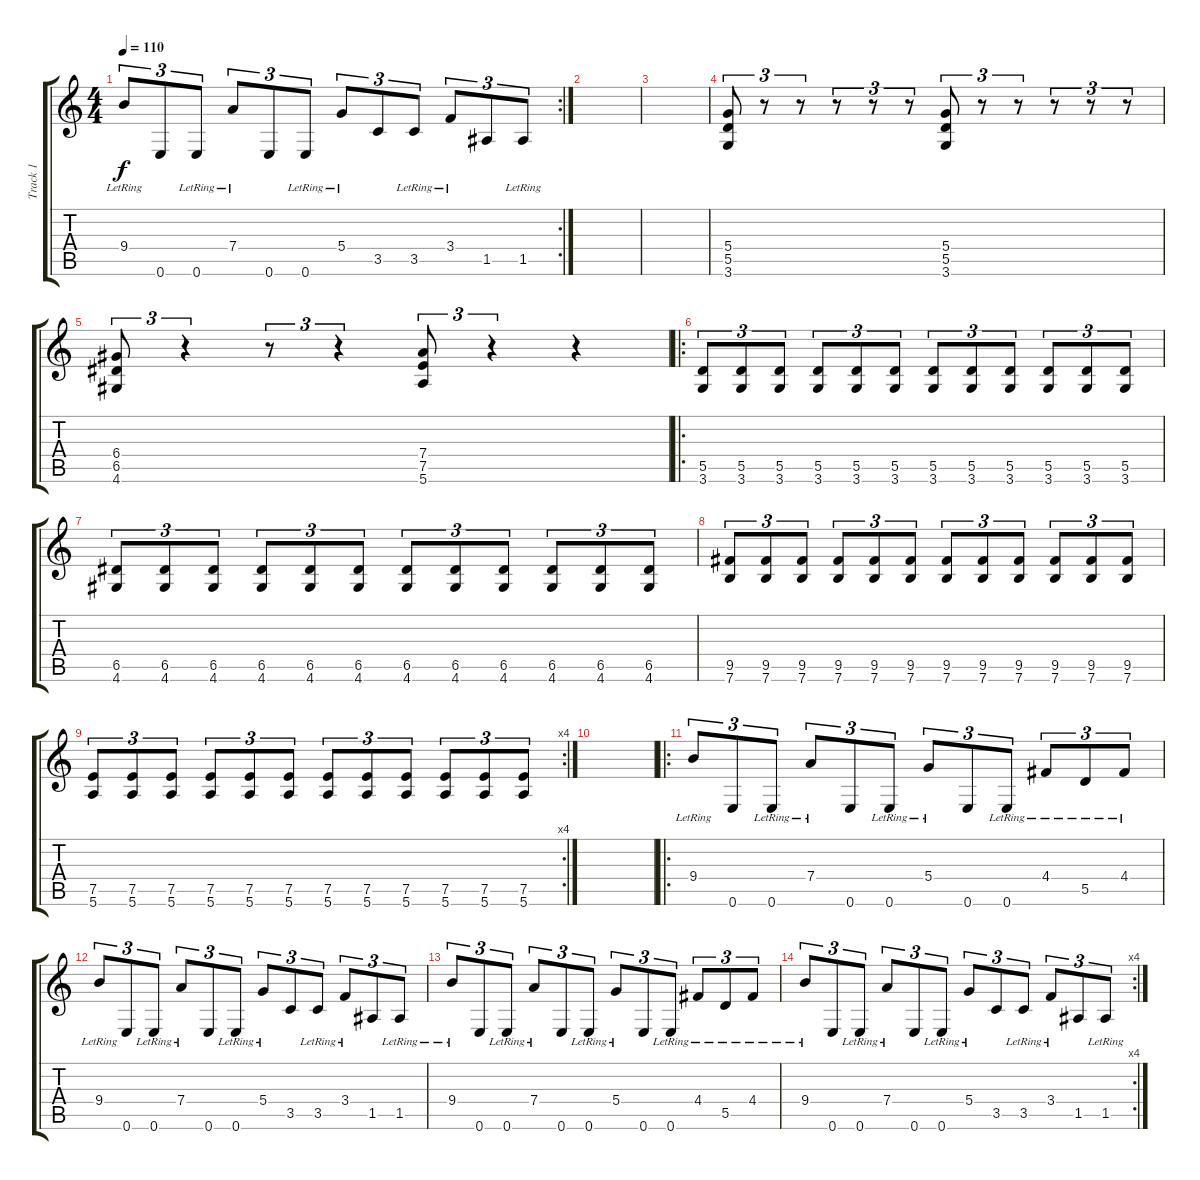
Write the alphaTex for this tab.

\track ("Track 1" "Track 1") {instrument acousticguitarsteel}
\staff {score tabs}
\tuning (E4 B3 G3 D3 A2 E2) {hide}
\rc 2
\ts (4 4)
\tempo 110
\clef g2
\ks c
9.4{lr}.8{tu (3 2) dy f} 0.6.8{tu (3 2)} 0.6{lr}.8{tu (3 2)} 7.4{lr}.8{tu (3 2)} 0.6.8{tu (3 2)} 0.6{lr}.8{tu (3 2)} 5.4{lr}.8{tu (3 2)} 3.5.8{tu (3 2)} 3.5{lr}.8{tu (3 2)} 3.4{lr}.8{tu (3 2)} 1.5.8{tu (3 2)} 1.5{lr}.8{tu (3 2)} |
|
|
(5.4 5.5 3.6).8{tu (3 2)} r.8{tu (3 2)} r.8{tu (3 2)} r.8{tu (3 2)} r.8{tu (3 2)} r.8{tu (3 2)} (5.4 5.5 3.6).8{tu (3 2)} r.8{tu (3 2)} r.8{tu (3 2)} r.8{tu (3 2)} r.8{tu (3 2)} r.8{tu (3 2)} |
(6.4 6.5 4.6).8{tu (3 2)} r.4{tu (3 2)} r.8{tu (3 2)} r.4{tu (3 2)} (7.4 7.5 5.6).8{tu (3 2)} r.4{tu (3 2)} r.4 |
\ro
(5.5 3.6).8{tu (3 2) volume 14 instrument overdrivenguitar} (5.5 3.6).8{tu (3 2)} (5.5 3.6).8{tu (3 2)} (5.5 3.6).8{tu (3 2)} (5.5 3.6).8{tu (3 2)} (5.5 3.6).8{tu (3 2)} (5.5 3.6).8{tu (3 2)} (5.5 3.6).8{tu (3 2)} (5.5 3.6).8{tu (3 2)} (5.5 3.6).8{tu (3 2)} (5.5 3.6).8{tu (3 2)} (5.5 3.6).8{tu (3 2)} |
(6.5 4.6).8{tu (3 2)} (6.5 4.6).8{tu (3 2)} (6.5 4.6).8{tu (3 2)} (6.5 4.6).8{tu (3 2)} (6.5 4.6).8{tu (3 2)} (6.5 4.6).8{tu (3 2)} (6.5 4.6).8{tu (3 2)} (6.5 4.6).8{tu (3 2)} (6.5 4.6).8{tu (3 2)} (6.5 4.6).8{tu (3 2)} (6.5 4.6).8{tu (3 2)} (6.5 4.6).8{tu (3 2)} |
(9.5 7.6).8{tu (3 2)} (9.5 7.6).8{tu (3 2)} (9.5 7.6).8{tu (3 2)} (9.5 7.6).8{tu (3 2)} (9.5 7.6).8{tu (3 2)} (9.5 7.6).8{tu (3 2)} (9.5 7.6).8{tu (3 2)} (9.5 7.6).8{tu (3 2)} (9.5 7.6).8{tu (3 2)} (9.5 7.6).8{tu (3 2)} (9.5 7.6).8{tu (3 2)} (9.5 7.6).8{tu (3 2)} |
\rc 4
(7.5 5.6).8{tu (3 2)} (7.5 5.6).8{tu (3 2)} (7.5 5.6).8{tu (3 2)} (7.5 5.6).8{tu (3 2)} (7.5 5.6).8{tu (3 2)} (7.5 5.6).8{tu (3 2)} (7.5 5.6).8{tu (3 2)} (7.5 5.6).8{tu (3 2)} (7.5 5.6).8{tu (3 2)} (7.5 5.6).8{tu (3 2)} (7.5 5.6).8{tu (3 2)} (7.5 5.6).8{tu (3 2)} |
|
\ro
9.4{lr}.8{tu (3 2) volume 16 instrument acousticguitarsteel} 0.6.8{tu (3 2)} 0.6{lr}.8{tu (3 2)} 7.4{lr}.8{tu (3 2)} 0.6.8{tu (3 2)} 0.6{lr}.8{tu (3 2)} 5.4{lr}.8{tu (3 2)} 0.6.8{tu (3 2)} 0.6{lr}.8{tu (3 2)} 4.4{lr}.8{tu (3 2)} 5.5{lr}.8{tu (3 2)} 4.4{lr}.8{tu (3 2)} |
9.4{lr}.8{tu (3 2)} 0.6.8{tu (3 2)} 0.6{lr}.8{tu (3 2)} 7.4{lr}.8{tu (3 2)} 0.6.8{tu (3 2)} 0.6{lr}.8{tu (3 2)} 5.4{lr}.8{tu (3 2)} 3.5.8{tu (3 2)} 3.5{lr}.8{tu (3 2)} 3.4{lr}.8{tu (3 2)} 1.5.8{tu (3 2)} 1.5{lr}.8{tu (3 2)} |
9.4{lr}.8{tu (3 2)} 0.6.8{tu (3 2)} 0.6{lr}.8{tu (3 2)} 7.4{lr}.8{tu (3 2)} 0.6.8{tu (3 2)} 0.6{lr}.8{tu (3 2)} 5.4{lr}.8{tu (3 2)} 0.6.8{tu (3 2)} 0.6{lr}.8{tu (3 2)} 4.4{lr}.8{tu (3 2)} 5.5{lr}.8{tu (3 2)} 4.4{lr}.8{tu (3 2)} |
\rc 4
9.4{lr}.8{tu (3 2)} 0.6.8{tu (3 2)} 0.6{lr}.8{tu (3 2)} 7.4{lr}.8{tu (3 2)} 0.6.8{tu (3 2)} 0.6{lr}.8{tu (3 2)} 5.4{lr}.8{tu (3 2)} 3.5.8{tu (3 2)} 3.5{lr}.8{tu (3 2)} 3.4{lr}.8{tu (3 2)} 1.5.8{tu (3 2)} 1.5{lr}.8{tu (3 2)}
